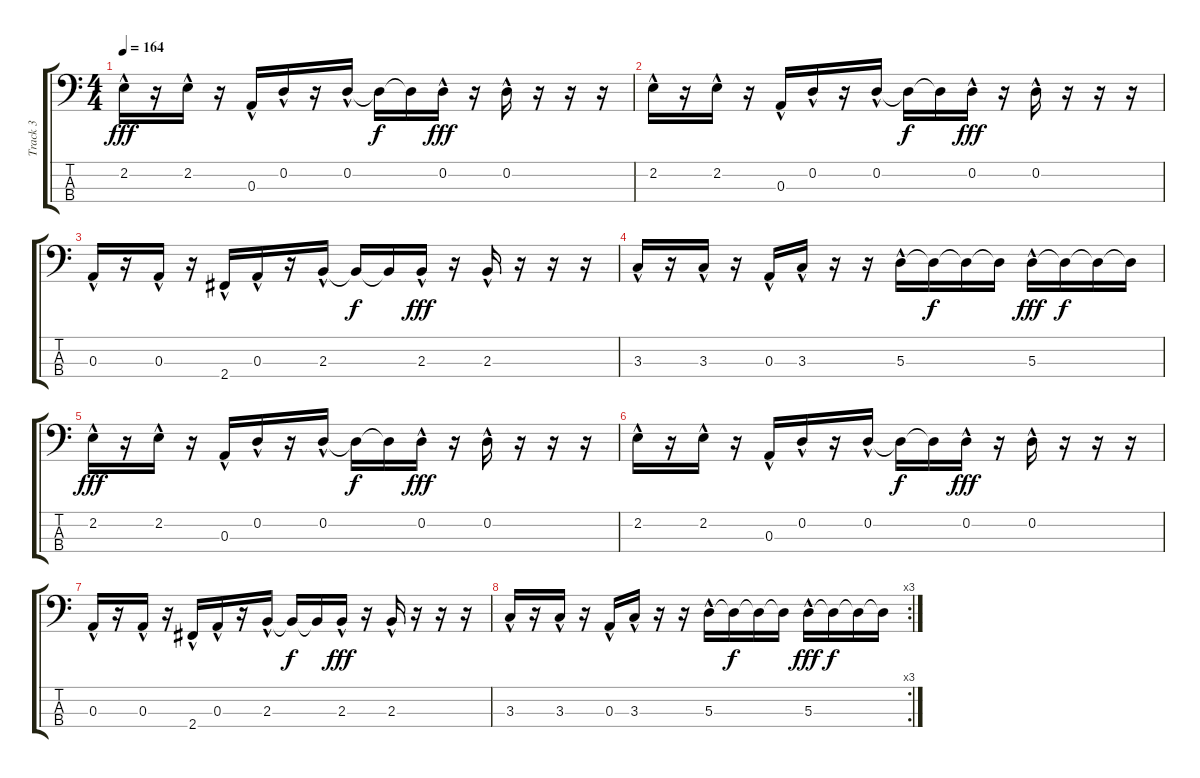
\track ("Track 3" "Track 3") {instrument electricbasspick}
\staff {score tabs}
\tuning (G2 D2 A1 E1) {hide}
\ts (4 4)
\tempo 164
\clef f4
\ks c
2.2{hac}.16{dy fff} r.16 2.2{hac}.16 r.16 0.3{hac}.16 0.2{hac}.16 r.16 0.2{hac}.16 0.2{t}.16{dy f} 0.2{t}.16 0.2{hac}.16{dy fff} r.16 0.2{hac}.16 r.16 r.16 r.16 |
2.2{hac}.16 r.16 2.2{hac}.16 r.16 0.3{hac}.16 0.2{hac}.16 r.16 0.2{hac}.16 0.2{t}.16{dy f} 0.2{t}.16 0.2{hac}.16{dy fff} r.16 0.2{hac}.16 r.16 r.16 r.16 |
0.3{hac}.16 r.16 0.3{hac}.16 r.16 2.4{hac}.16 0.3{hac}.16 r.16 2.3{hac}.16 2.3{t}.16{dy f} 2.3{t}.16 2.3{hac}.16{dy fff} r.16 2.3{hac}.16 r.16 r.16 r.16 |
3.3{hac}.16 r.16 3.3{hac}.16 r.16 0.3{hac}.16 3.3{hac}.16 r.16 r.16 5.3{hac}.16 5.3{t}.16{dy f} 5.3{t}.16 5.3{t}.16 5.3{hac}.16{dy fff} 5.3{t}.16{dy f} 5.3{t}.16 5.3{t}.16 |
2.2{hac}.16{dy fff} r.16 2.2{hac}.16 r.16 0.3{hac}.16 0.2{hac}.16 r.16 0.2{hac}.16 0.2{t}.16{dy f} 0.2{t}.16 0.2{hac}.16{dy fff} r.16 0.2{hac}.16 r.16 r.16 r.16 |
2.2{hac}.16 r.16 2.2{hac}.16 r.16 0.3{hac}.16 0.2{hac}.16 r.16 0.2{hac}.16 0.2{t}.16{dy f} 0.2{t}.16 0.2{hac}.16{dy fff} r.16 0.2{hac}.16 r.16 r.16 r.16 |
0.3{hac}.16 r.16 0.3{hac}.16 r.16 2.4{hac}.16 0.3{hac}.16 r.16 2.3{hac}.16 2.3{t}.16{dy f} 2.3{t}.16 2.3{hac}.16{dy fff} r.16 2.3{hac}.16 r.16 r.16 r.16 |
\rc 3
3.3{hac}.16 r.16 3.3{hac}.16 r.16 0.3{hac}.16 3.3{hac}.16 r.16 r.16 5.3{hac}.16 5.3{t}.16{dy f} 5.3{t}.16 5.3{t}.16 5.3{hac}.16{dy fff} 5.3{t}.16{dy f} 5.3{t}.16 5.3{t}.16
